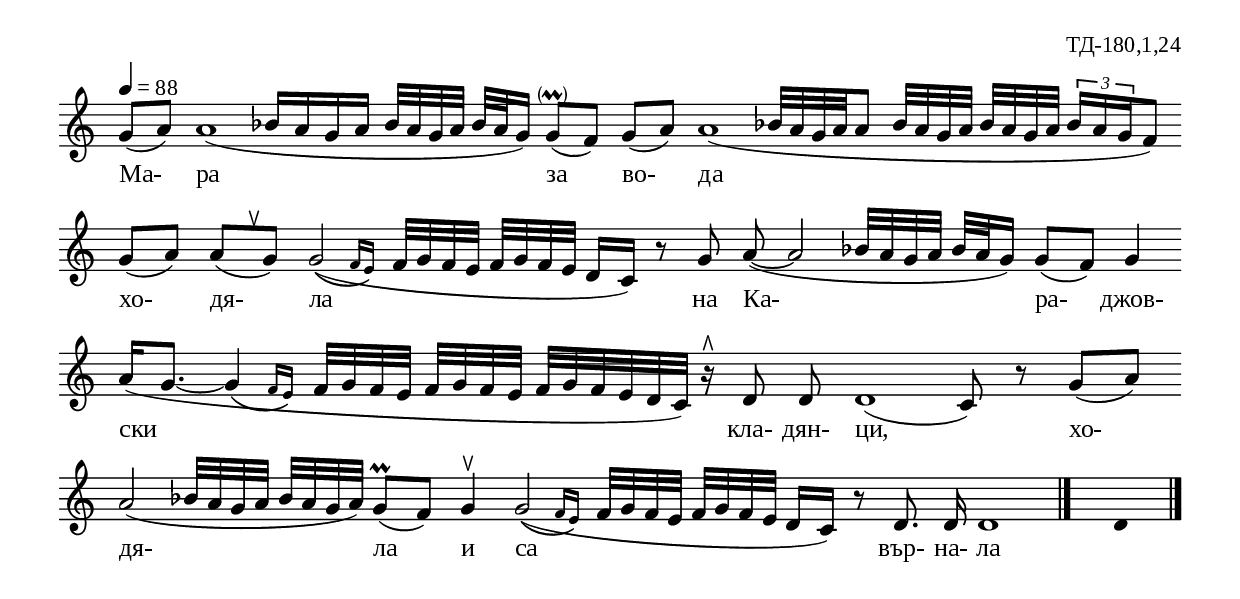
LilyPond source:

%{
td_180_1_24
%}

\include "td-preamble.ly"

\score {
\relative c'' {
\tempo 4 = 88
\cadenzaOn
\parS
g8[( a]) a1( bes16[ a g a] bes32[ a g a] bes[ a g16]) 
g8-\parenthesize\prall[( f]) g[( a]) 
a1( bes!32[ a g a a8] bes32[ a g a] bes[ a g a ] \times 2/3 { bes16[ a g } f8)]
\bar ""
g8[( a]) \bar "" a[( s^\ltoe g]) \bar "" 
\afterGrace g2(\( { f16[ e]\) } f32[ g f e] f[ g f e] d16[ c])
r8 \bar "" g' a\noBeam(~ a2 bes!32[ a g a] bes[ a g16])
\bar ""
g8[( f]) g4 \bar "" a16[( g8.]~ \afterGrace g4\( { f16[ e]\) } 
f32[ g f e] f[ g f e]
f[ g f e d c]) r16^\rtoe \bar "" d8 d\noBeam d1( c8) r
\bar ""
g'8[( a]) \bar "" a2( bes!32[ a g a] bes[ a g a]) g8\prall[( f]) g4^\ltoe 
 \afterGrace g2(\( { f16[ e]\) } f32[ g f e] f[ g f e] d16[ c]) r8
 \bar ""
 d8. d16\noBeam d1
 \bar "|." 
s4 \fixB d 
  \bar "|." 
}
\addlyrics { Ма- ра за во- да хо- дя- ла на Ка- ра- джов- ски кла- дян- ци,
хо- дя- ла и са вър- на- ла }
%
\layout {
   \context { 
	    \Staff \remove "Time_signature_engraver" } 
  indent = #0
  line-width = 190\mm
  ragged-right=##f
}
%
\midi { 
	\context {
		\Score tempoWholesPerMinute = #(ly:make-moment 88 4)
		}
	}
}
%
\header{
  opus = "ТД-180,1,24"
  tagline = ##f
}


